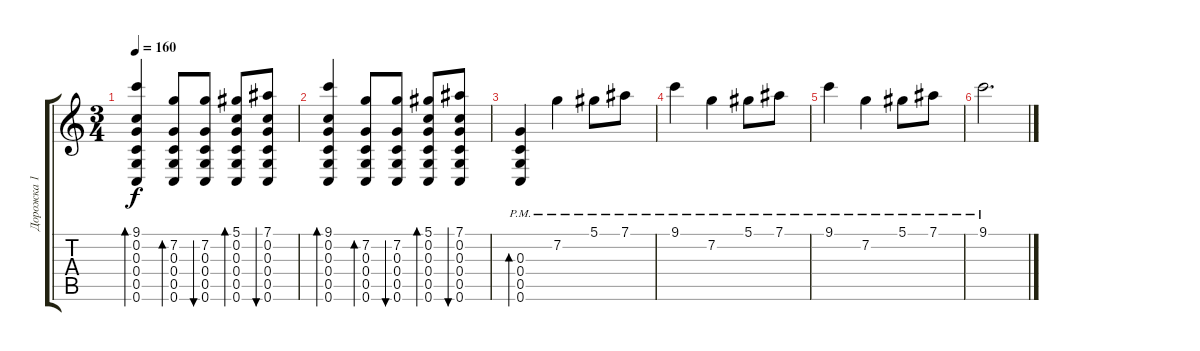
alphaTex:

\track ("Дорожка 1" "Дорожка 1") {instrument acousticguitarsteel}
\staff {score tabs}
\tuning (Eb4 C4 G3 C3 G2 C2) {hide}
\ts (3 4)
\tempo 160
\clef g2
\ks c
(9.1 0.2 0.3 0.4 0.5 0.6).4{bd 60 dy f} (7.2 0.3 0.4 0.5 0.6).8{bd 60} (7.2 0.3 0.4 0.5 0.6).8{bu 60} (5.1 0.2 0.3 0.4 0.5 0.6).8{bd 60} (7.1 0.2 0.3 0.4 0.5 0.6).8{bu 60} |
(9.1 0.2 0.3 0.4 0.5 0.6).4{bd 60} (7.2 0.3 0.4 0.5 0.6).8{bd 60} (7.2 0.3 0.4 0.5 0.6).8{bu 60} (5.1 0.2 0.3 0.4 0.5 0.6).8{bd 60} (7.1 0.2 0.3 0.4 0.5 0.6).8{bu 60} |
(0.3{pm} 0.4{pm} 0.5{pm} 0.6{pm}).4{bd 60} 7.2{pm}.4 5.1{pm}.8 7.1{pm}.8 |
9.1{pm}.4 7.2{pm}.4 5.1{pm}.8 7.1{pm}.8 |
9.1{pm}.4 7.2{pm}.4 5.1{pm}.8 7.1{pm}.8 |
9.1{pm}.2{d}
